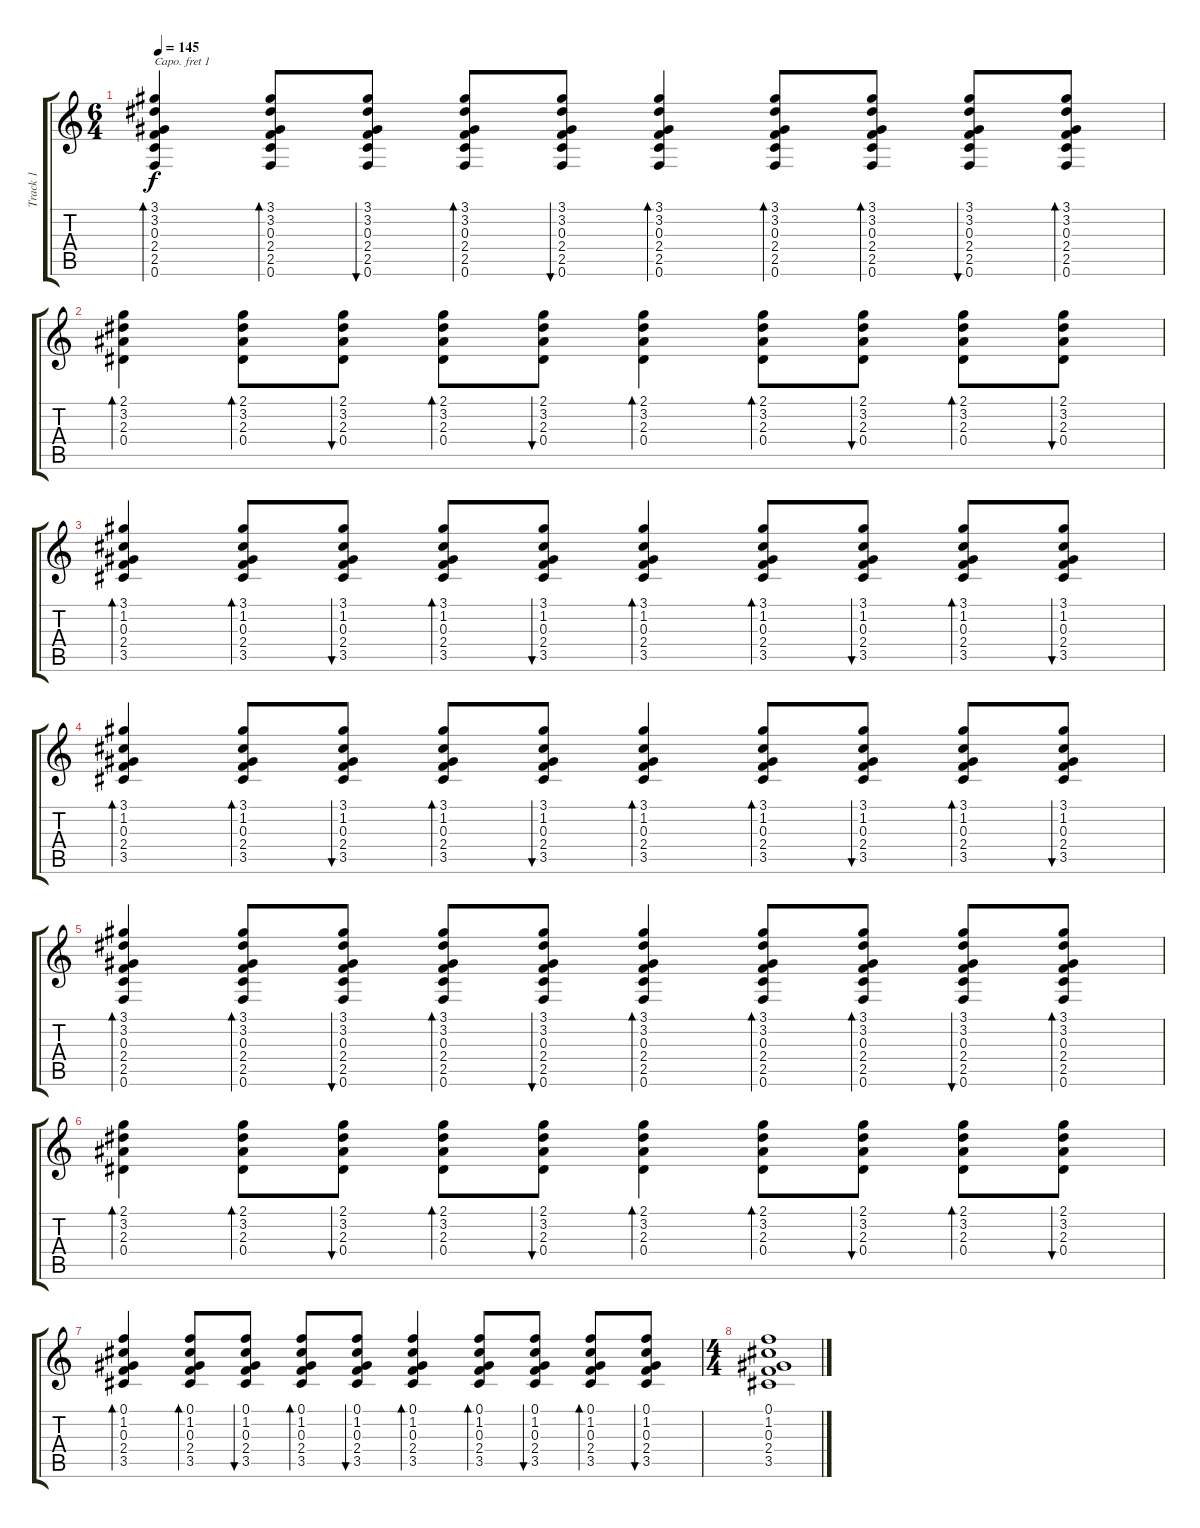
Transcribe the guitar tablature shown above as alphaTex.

\track ("Track 1" "Track 1") {instrument acousticguitarsteel}
\staff {score tabs}
\capo 1
\tuning (E4 B3 G3 D3 A2 E2) {hide}
\ts (6 4)
\tempo 145
\clef g2
\ks c
(3.1 3.2 0.3 2.4 2.5 0.6).4{bd 60 dy f} (3.1 3.2 0.3 2.4 2.5 0.6).8{bd 60} (3.1 3.2 0.3 2.4 2.5 0.6).8{bu 60} (3.1 3.2 0.3 2.4 2.5 0.6).8{bd 60} (3.1 3.2 0.3 2.4 2.5 0.6).8{bu 60} (3.1 3.2 0.3 2.4 2.5 0.6).4{bd 60} (3.1 3.2 0.3 2.4 2.5 0.6).8{bd 60} (3.1 3.2 0.3 2.4 2.5 0.6).8{bd 60} (3.1 3.2 0.3 2.4 2.5 0.6).8{bu 60} (3.1 3.2 0.3 2.4 2.5 0.6).8{bd 60} |
(2.1 3.2 2.3 0.4).4{bd 60} (2.1 3.2 2.3 0.4).8{bd 60} (2.1 3.2 2.3 0.4).8{bu 60} (2.1 3.2 2.3 0.4).8{bd 60} (2.1 3.2 2.3 0.4).8{bu 60} (2.1 3.2 2.3 0.4).4{bd 60} (2.1 3.2 2.3 0.4).8{bd 60} (2.1 3.2 2.3 0.4).8{bu 60} (2.1 3.2 2.3 0.4).8{bd 60} (2.1 3.2 2.3 0.4).8{bu 60} |
(3.1 1.2 0.3 2.4 3.5).4{bd 60} (3.1 1.2 0.3 2.4 3.5).8{bd 60} (3.1 1.2 0.3 2.4 3.5).8{bu 60} (3.1 1.2 0.3 2.4 3.5).8{bd 60} (3.1 1.2 0.3 2.4 3.5).8{bu 60} (3.1 1.2 0.3 2.4 3.5).4{bd 60} (3.1 1.2 0.3 2.4 3.5).8{bd 60} (3.1 1.2 0.3 2.4 3.5).8{bu 60} (3.1 1.2 0.3 2.4 3.5).8{bd 60} (3.1 1.2 0.3 2.4 3.5).8{bu 60} |
(3.1 1.2 0.3 2.4 3.5).4{bd 60} (3.1 1.2 0.3 2.4 3.5).8{bd 60} (3.1 1.2 0.3 2.4 3.5).8{bu 60} (3.1 1.2 0.3 2.4 3.5).8{bd 60} (3.1 1.2 0.3 2.4 3.5).8{bu 60} (3.1 1.2 0.3 2.4 3.5).4{bd 60} (3.1 1.2 0.3 2.4 3.5).8{bd 60} (3.1 1.2 0.3 2.4 3.5).8{bu 60} (3.1 1.2 0.3 2.4 3.5).8{bd 60} (3.1 1.2 0.3 2.4 3.5).8{bu 60} |
(3.1 3.2 0.3 2.4 2.5 0.6).4{bd 60} (3.1 3.2 0.3 2.4 2.5 0.6).8{bd 60} (3.1 3.2 0.3 2.4 2.5 0.6).8{bu 60} (3.1 3.2 0.3 2.4 2.5 0.6).8{bd 60} (3.1 3.2 0.3 2.4 2.5 0.6).8{bu 60} (3.1 3.2 0.3 2.4 2.5 0.6).4{bd 60} (3.1 3.2 0.3 2.4 2.5 0.6).8{bd 60} (3.1 3.2 0.3 2.4 2.5 0.6).8{bd 60} (3.1 3.2 0.3 2.4 2.5 0.6).8{bu 60} (3.1 3.2 0.3 2.4 2.5 0.6).8{bd 60} |
(2.1 3.2 2.3 0.4).4{bd 60} (2.1 3.2 2.3 0.4).8{bd 60} (2.1 3.2 2.3 0.4).8{bu 60} (2.1 3.2 2.3 0.4).8{bd 60} (2.1 3.2 2.3 0.4).8{bu 60} (2.1 3.2 2.3 0.4).4{bd 60} (2.1 3.2 2.3 0.4).8{bd 60} (2.1 3.2 2.3 0.4).8{bu 60} (2.1 3.2 2.3 0.4).8{bd 60} (2.1 3.2 2.3 0.4).8{bu 60} |
(0.1 1.2 0.3 2.4 3.5).4{bd 60} (0.1 1.2 0.3 2.4 3.5).8{bd 60} (0.1 1.2 0.3 2.4 3.5).8{bu 60} (0.1 1.2 0.3 2.4 3.5).8{bd 60} (0.1 1.2 0.3 2.4 3.5).8{bu 60} (0.1 1.2 0.3 2.4 3.5).4{bd 60} (0.1 1.2 0.3 2.4 3.5).8{bd 60} (0.1 1.2 0.3 2.4 3.5).8{bu 60} (0.1 1.2 0.3 2.4 3.5).8{bd 60} (0.1 1.2 0.3 2.4 3.5).8{bu 60} |
\ts (4 4)
(0.1 1.2 0.3 2.4 3.5).1
